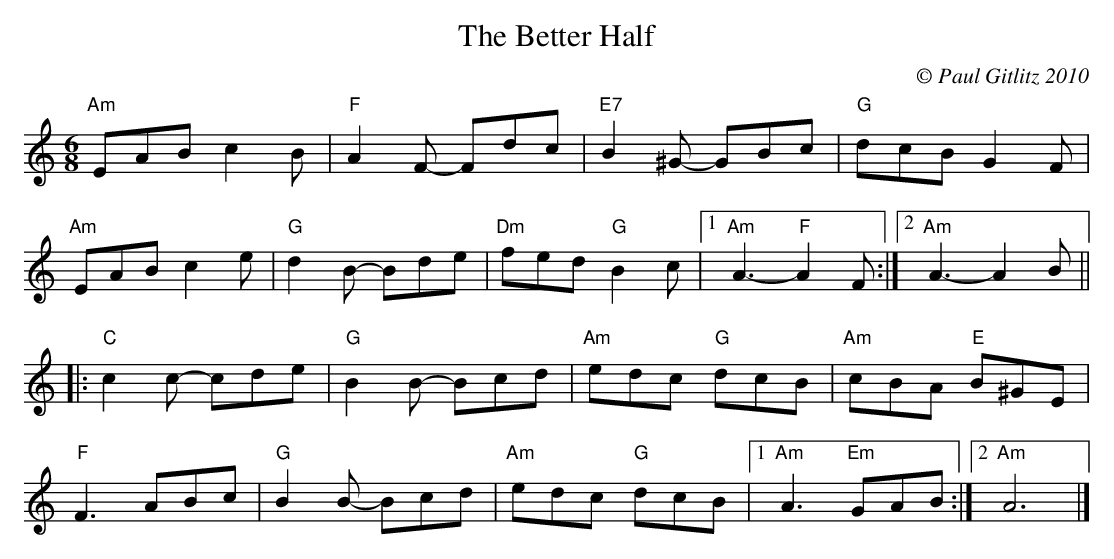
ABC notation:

X:1
T:Better Half, The
M:6/8
C:© Paul Gitlitz 2010
K:Am
"Am"EAB c2B|"F"A2F- Fdc|"E7"B2^G- GBc|"G"dcB G2F|!
"Am"EAB c2e|"G"d2B- Bde|"Dm"fed "G"B2c|1"Am"A3- "F"A2F:|2"Am"A3- A2B||!
|:"C"c2c- cde|"G"B2B- Bcd|"Am"edc "G"dcB|"Am"cBA "E"B^GE|!
"F"F3 ABc|"G"B2B- Bcd|"Am"edc "G"dcB|1"Am"A3 "Em"GAB:|2"Am"A6|]
